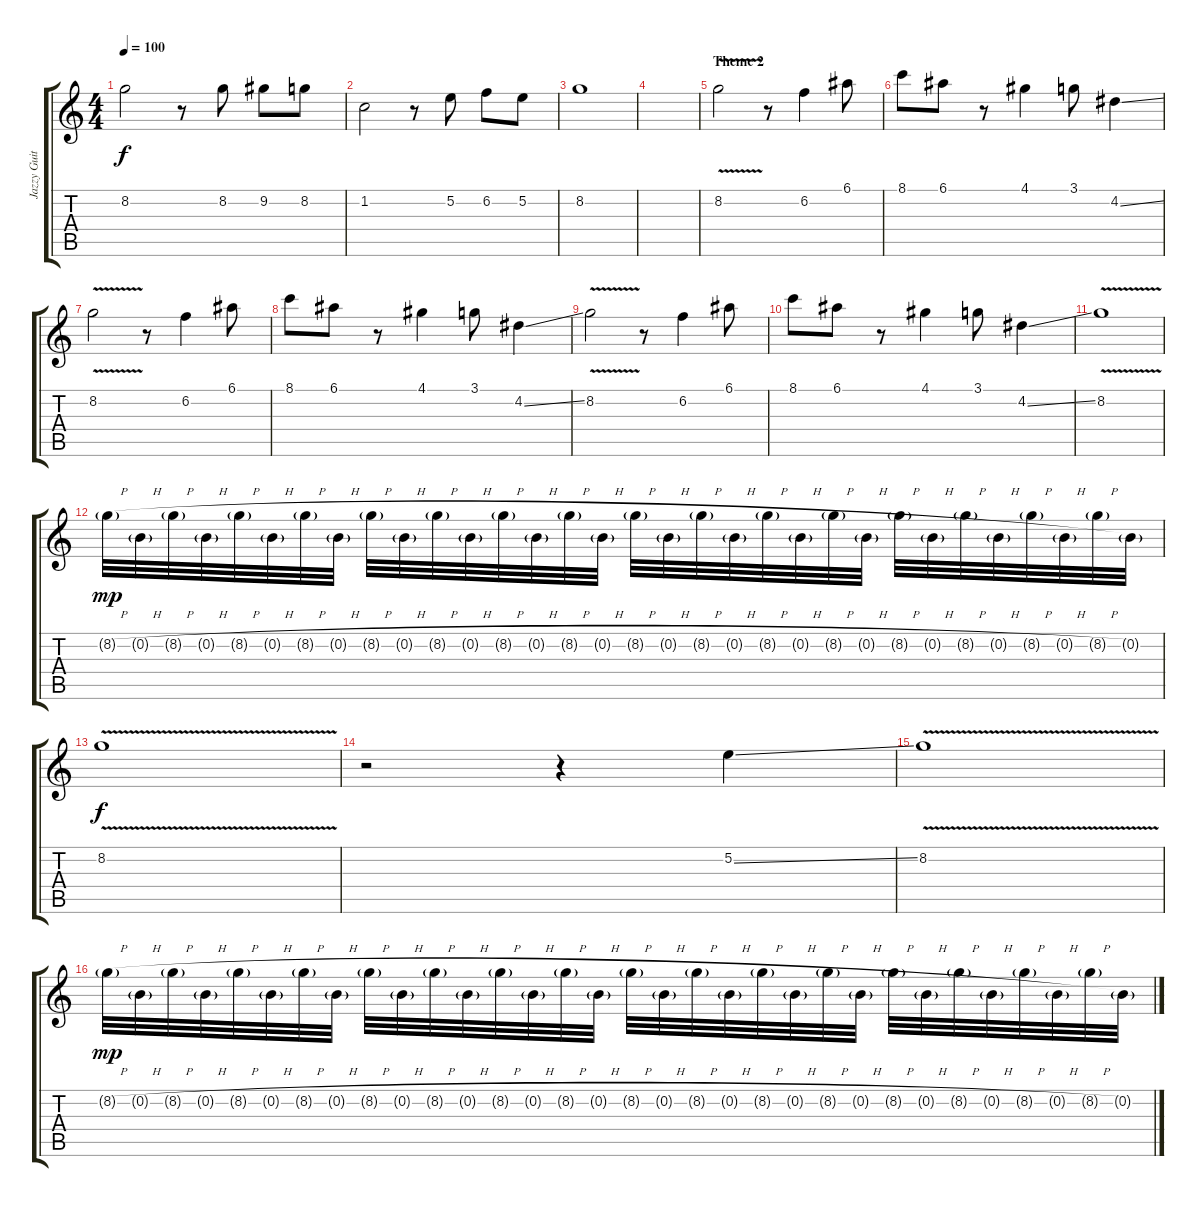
\track ("Jazzy Guitar" "Jazzy Guit") {instrument electricguitarjazz}
\staff {score tabs}
\tuning (E4 B3 G3 D3 A2 E2) {hide}
\ts (4 4)
\tempo 100
\clef g2
\ks c
8.2.2{dy f} r.8 8.2.8 9.2.8 8.2.8 |
1.2.2 r.8 5.2.8 6.2.8 5.2.8 |
8.2.1 |
|
\section ("" "Theme 2")
8.2{v}.2 r.8 6.2.4 6.1.8 |
8.1.8 6.1.8 r.8 4.1.4 3.1.8 4.2{ss}.4 |
8.2{v}.2 r.8 6.2.4 6.1.8 |
8.1.8 6.1.8 r.8 4.1.4 3.1.8 4.2{ss}.4 |
8.2{v}.2 r.8 6.2.4 6.1.8 |
8.1.8 6.1.8 r.8 4.1.4 3.1.8 4.2{ss}.4 |
8.2{v}.1 |
8.2{h g}.32{dy mp} 0.2{h g}.32 8.2{h g}.32 0.2{h g}.32 8.2{h g}.32 0.2{h g}.32 8.2{h g}.32 0.2{h g}.32 8.2{h g}.32 0.2{h g}.32 8.2{h g}.32 0.2{h g}.32 8.2{h g}.32 0.2{h g}.32 8.2{h g}.32 0.2{h g}.32 8.2{h g}.32 0.2{h g}.32 8.2{h g}.32 0.2{h g}.32 8.2{h g}.32 0.2{h g}.32 8.2{h g}.32 0.2{h g}.32 8.2{h g}.32 0.2{h g}.32 8.2{h g}.32 0.2{h g}.32 8.2{h g}.32 0.2{h g}.32 8.2{h g}.32 0.2{g}.32 |
8.2{v}.1{dy f} |
r.2 r.4 5.2{ss}.4 |
8.2{v}.1 |
8.2{h g}.32{dy mp} 0.2{h g}.32 8.2{h g}.32 0.2{h g}.32 8.2{h g}.32 0.2{h g}.32 8.2{h g}.32 0.2{h g}.32 8.2{h g}.32 0.2{h g}.32 8.2{h g}.32 0.2{h g}.32 8.2{h g}.32 0.2{h g}.32 8.2{h g}.32 0.2{h g}.32 8.2{h g}.32 0.2{h g}.32 8.2{h g}.32 0.2{h g}.32 8.2{h g}.32 0.2{h g}.32 8.2{h g}.32 0.2{h g}.32 8.2{h g}.32 0.2{h g}.32 8.2{h g}.32 0.2{h g}.32 8.2{h g}.32 0.2{h g}.32 8.2{h g}.32 0.2{g}.32
